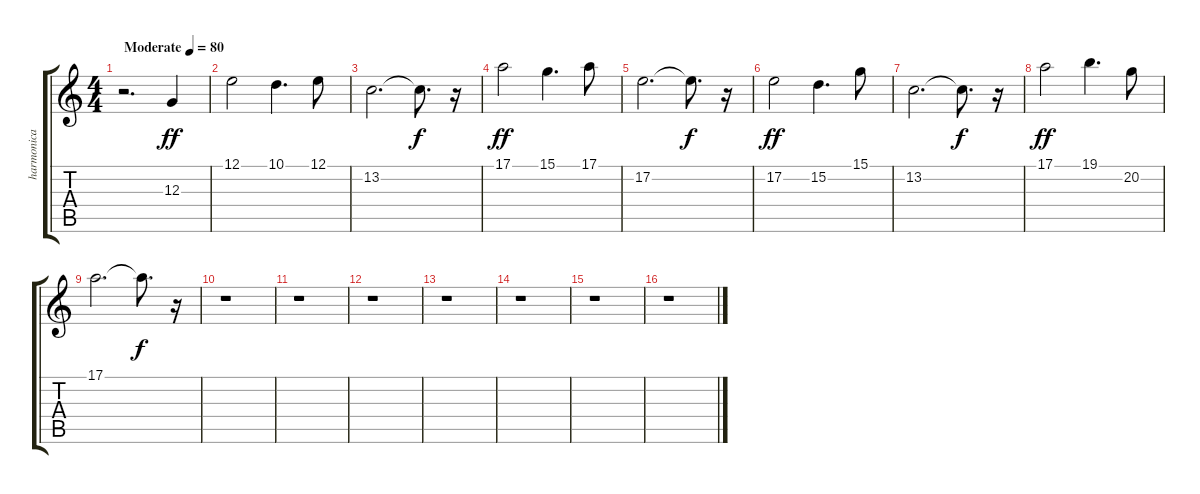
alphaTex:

\track ("harmonica" "harmonica") {instrument harmonica}
\staff {score tabs}
\tuning (E4 B3 G3 D3 A2 E2) {hide}
\ts (4 4)
\tempo (80 "Moderate")
\clef g2
\ks c
r.2{d dy ff instrument harmonica} 12.3.4 |
12.1.2 10.1.4{d} 12.1.8 |
13.2.2{d} 13.2{t}.8{d dy f} r.16 |
17.1.2{dy ff} 15.1.4{d} 17.1.8 |
17.2.2{d} 17.2{t}.8{d dy f} r.16 |
17.2.2{dy ff} 15.2.4{d} 15.1.8 |
13.2.2{d} 13.2{t}.8{d dy f} r.16 |
17.1.2{dy ff} 19.1.4{d} 20.2.8 |
17.1.2{d} 17.1{t}.8{d dy f} r.16 |
r.1 |
r.1 |
r.1 |
r.1 |
r.1 |
r.1 |
r.1
